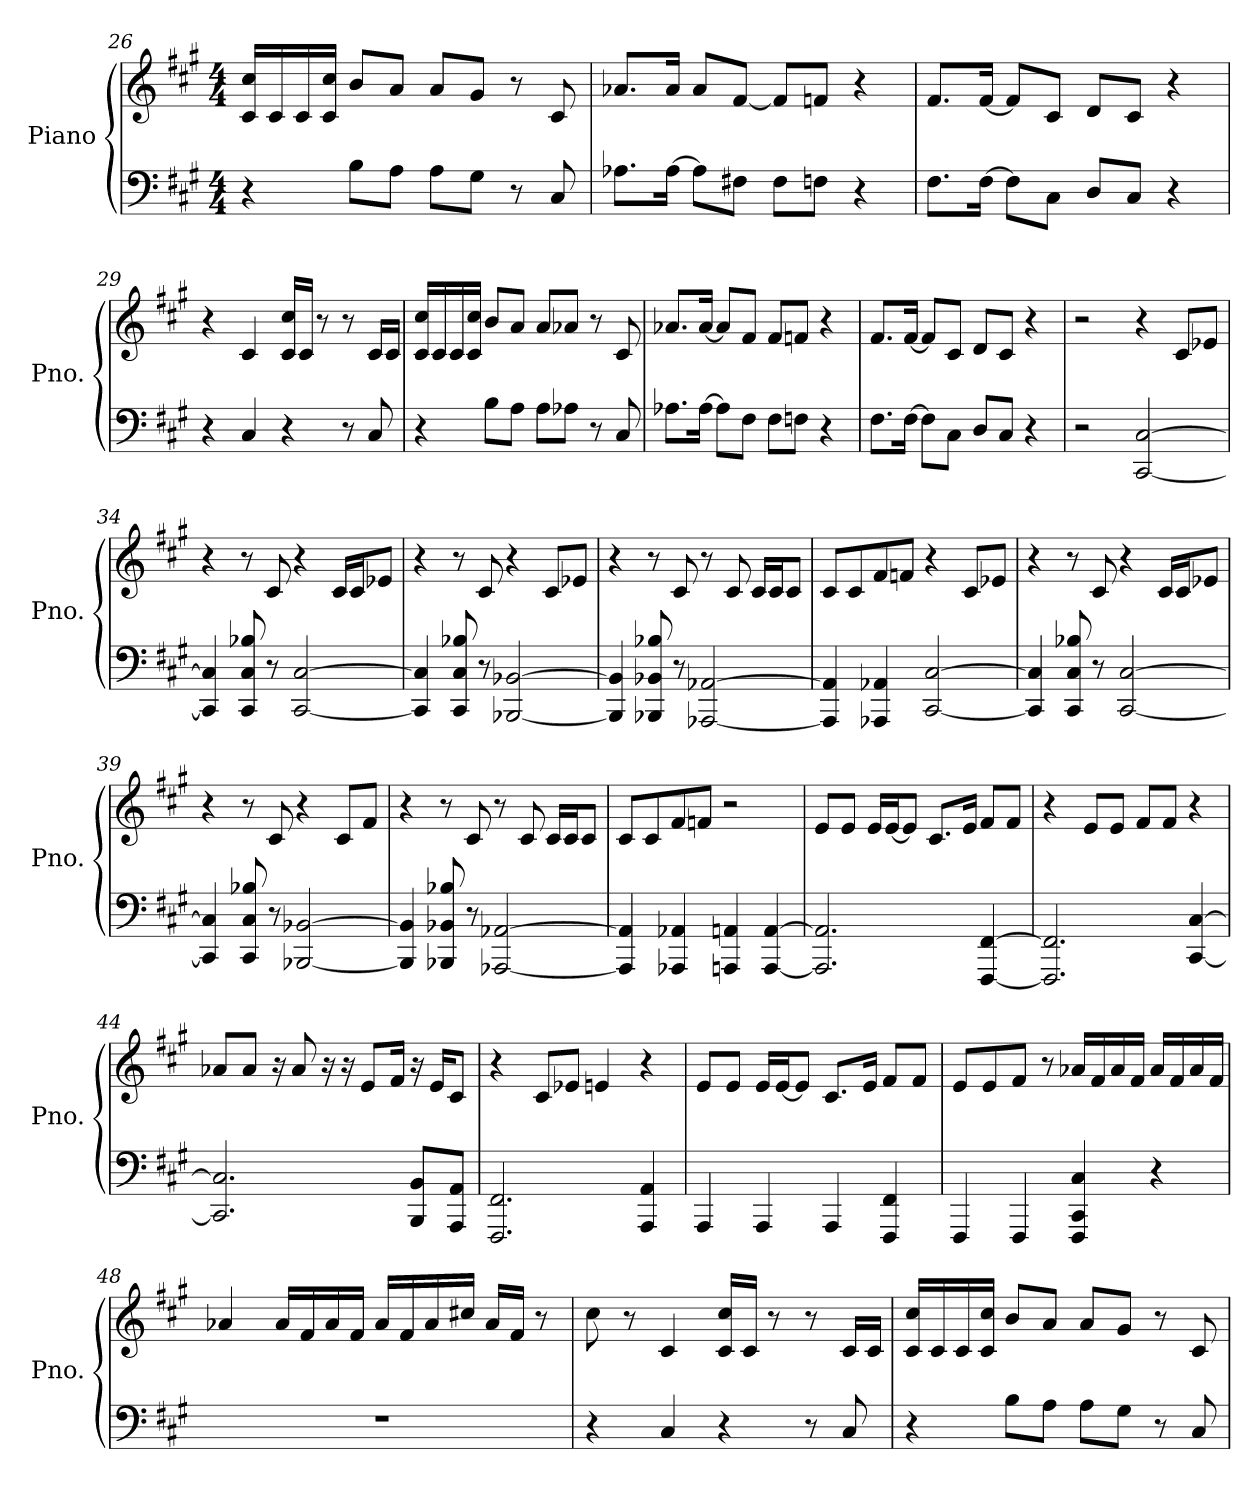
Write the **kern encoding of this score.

**kern	**kern
*part1	*part1
*staff2	*staff1
*I"Piano	*
*I'Pno.	*
*clefF4	*clefG2
*k[f#c#g#]	*k[f#c#g#]
*M4/4	*M4/4
=26	=26
4r	16c#/ 16cc#/LL
.	16c#/
.	16c#/
.	16c#/ 16cc#/JJ
8B\L	8b/L
8A\J	8a/J
8A\L	8a/L
8G#\J	8g#/J
8r	8r
8C#/	8c#/
=27	=27
8.A-X\L	8.a-X/L
[16A-\Jk	16a-/Jk
8A-\L]	8a-/L
8F#X\J	[8f#/J
8F#\L	8f#/L]
8Fn\J	8fn/J
4r	4r
!!LO:LB:g=z
=28	=28
8.F#\L	8.f#/L
[16F#\Jk	[16f#/Jk
8F#\L]	8f#/L]
8C#\J	8c#/J
8D/L	8d/L
8C#/J	8c#/J
4r	4r
=29	=29
4r	4r
4C#/	4c#/
4r	16c#/ 16cc#/LL
.	16c#/JJ
.	8r
8r	8r
8C#/	16c#/LL
.	16c#/JJ
=30	=30
4r	16c#/ 16cc#/LL
.	16c#/
.	16c#/
.	16c#/ 16cc#/JJ
8B\L	8b/L
8A\J	8a/J
8A\L	8a/L
8A-X\J	8a-X/J
8r	8r
8C#/	8c#/
=31	=31
8.A-X\L	8.a-X/L
[16A-\Jk	[16a-/Jk
8A-\L]	8a-/L]
8F#\J	8f#/J
8F#\L	8f#/L
8Fn\J	8fn/J
4r	4r
!!LO:LB:g=z
=32	=32
8.F#\L	8.f#/L
[16F#\Jk	[16f#/Jk
8F#\L]	8f#/L]
8C#\J	8c#/J
8D/L	8d/L
8C#/J	8c#/J
4r	4r
=33	=33
2r	2r
[2CC#/ [2C#/	4r
.	8c#/L
.	8e-X/J
=34	=34
4CC#/] 4C#/]	4r
8CC#/ 8C#/ 8B-X/	8r
8r	8c#/
[2CC#/ [2C#/	4r
.	16c#/LL
.	16c#/J
.	8e-X/J
=35	=35
4CC#/] 4C#/]	4r
8CC#/ 8C#/ 8B-X/	8r
8r	8c#/
[2BBB-X/ [2BB-X/	4r
.	8c#/L
.	8e-X/J
=36	=36
4BBB-/] 4BB-/]	4r
8BBB-X/ 8BB-X/ 8B-X/	8r
8r	8c#/
[2AAA-X/ [2AA-X/	8r
.	8c#/
.	16c#/LL
.	16c#/J
.	8c#/J
!!LO:LB:g=z
=37	=37
4AAA-/] 4AA-/]	8c#/L
.	8c#/
4AAA-X/ 4AA-X/	8f#/
.	8fn/J
[2CC#/ [2C#/	4r
.	8c#/L
.	8e-X/J
=38	=38
4CC#/] 4C#/]	4r
8CC#/ 8C#/ 8B-X/	8r
8r	8c#/
[2CC#/ [2C#/	4r
.	16c#/LL
.	16c#/J
.	8e-X/J
=39	=39
4CC#/] 4C#/]	4r
8CC#/ 8C#/ 8B-X/	8r
8r	8c#/
[2BBB-X/ [2BB-X/	4r
.	8c#/L
.	8f#/J
=40	=40
4BBB-/] 4BB-/]	4r
8BBB-X/ 8BB-X/ 8B-X/	8r
8r	8c#/
[2AAA-X/ [2AA-X/	8r
.	8c#/
.	16c#/LL
.	16c#/J
.	8c#/J
!!LO:LB:g=z
=41	=41
4AAA-/] 4AA-/]	8c#/L
.	8c#/
4AAA-X/ 4AA-X/	8f#/
.	8fn/J
4AAAn/ 4AAn/	2r
[4AAA/ [4AA/	.
=42	=42
2.AAA/] 2.AA/]	8e/L
.	8e/J
.	16e/LL
.	[16e/J
.	8e/J]
.	8.c#/L
.	16e/Jk
[4FFF#/ [4FF#/	8f#/L
.	8f#/J
=43	=43
2.FFF#/] 2.FF#/]	4r
.	8e/L
.	8e/J
.	8f#/L
.	8f#/J
[4CC#/ [4C#/	4r
=44	=44
2.CC#/] 2.C#/]	8a-X/L
.	8a-/J
.	16r
.	8a-/
.	16r
.	16r
.	8e/L
.	16f#/Jk
8BBB/ 8BB/L	16r
.	16e/KL
8AAA/ 8AA/J	8c#/J
=45	=45
2.FFF#/ 2.FF#/	4r
.	8c#/L
.	8e-X/J
.	4en/
4AAA/ 4AA/	4r
!!LO:PB:g=z
=46	=46
4AAA/	8e/L
.	8e/J
4AAA/	16e/LL
.	[16e/J
.	8e/J]
4AAA/	8.c#/L
.	16e/Jk
4FFF#/ 4FF#/	8f#/L
.	8f#/J
=47	=47
4FFF#/	8e/L
.	8e/
4FFF#/	8f#/J
.	8r
4FFF#/ 4CC#/ 4C#/	16a-X/LL
.	16f#/
.	16a-/
.	16f#/JJ
4r	16a-/LL
.	16f#/
.	16a-/
.	16f#/JJ
=48	=48
1r	4a-X/
.	16a-/LL
.	16f#/
.	16a-/
.	16f#/JJ
.	16a-/LL
.	16f#/
.	16a-/
.	16cc#X/JJ
.	16a-/LL
.	16f#/JJ
.	8r
=49	=49
4r	8cc#\
.	8r
4C#/	4c#/
4r	16c#/ 16cc#/LL
.	16c#/JJ
.	8r
8r	8r
8C#/	16c#/LL
.	16c#/JJ
!!LO:LB:g=z
=50	=50
4r	16c#/ 16cc#/LL
.	16c#/
.	16c#/
.	16c#/ 16cc#/JJ
8B\L	8b/L
8A\J	8a/J
8A\L	8a/L
8G#\J	8g#/J
8r	8r
8C#/	8c#/
=	=
*-	*-
